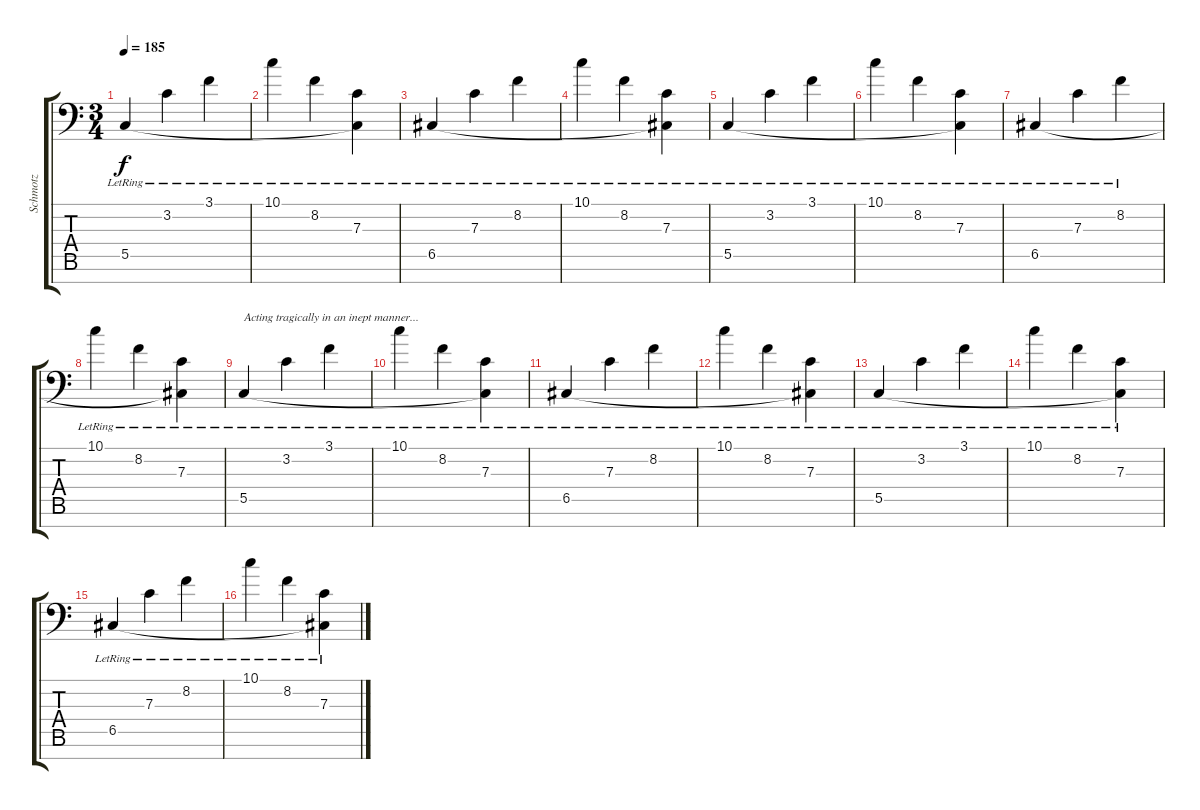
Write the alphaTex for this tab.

\track ("Schmotz" "Schmotz") {instrument brightacousticpiano}
\staff {score tabs}
\tuning (D4 A3 F3 C3 G2 D2 A1) {hide}
\ts (3 4)
\tempo 185
\clef f4
\ks c
5.5{lr}.4{dy f} 3.2{lr}.4 3.1{lr}.4 |
10.1{lr}.4 8.2{lr}.4 (7.3{lr} 5.5{t}).4 |
6.5{lr}.4 7.3{lr}.4 8.2{lr}.4 |
10.1{lr}.4 8.2{lr}.4 (7.3{lr} 6.5{t}).4 |
5.5{lr}.4 3.2{lr}.4 3.1{lr}.4 |
10.1{lr}.4 8.2{lr}.4 (7.3{lr} 5.5{t}).4 |
6.5{lr}.4 7.3{lr}.4 8.2{lr}.4 |
10.1{lr}.4 8.2{lr}.4 (7.3{lr} 6.5{t}).4 |
5.5{lr}.4{txt "Acting tragically in an inept manner..."} 3.2{lr}.4 3.1{lr}.4 |
10.1{lr}.4 8.2{lr}.4 (7.3{lr} 5.5{t}).4 |
6.5{lr}.4 7.3{lr}.4 8.2{lr}.4 |
10.1{lr}.4 8.2{lr}.4 (7.3{lr} 6.5{t}).4 |
5.5{lr}.4 3.2{lr}.4 3.1{lr}.4 |
10.1{lr}.4 8.2{lr}.4 (7.3{lr} 5.5{t}).4 |
6.5{lr}.4 7.3{lr}.4 8.2{lr}.4 |
10.1{lr}.4 8.2{lr}.4 (7.3{lr} 6.5{t}).4
